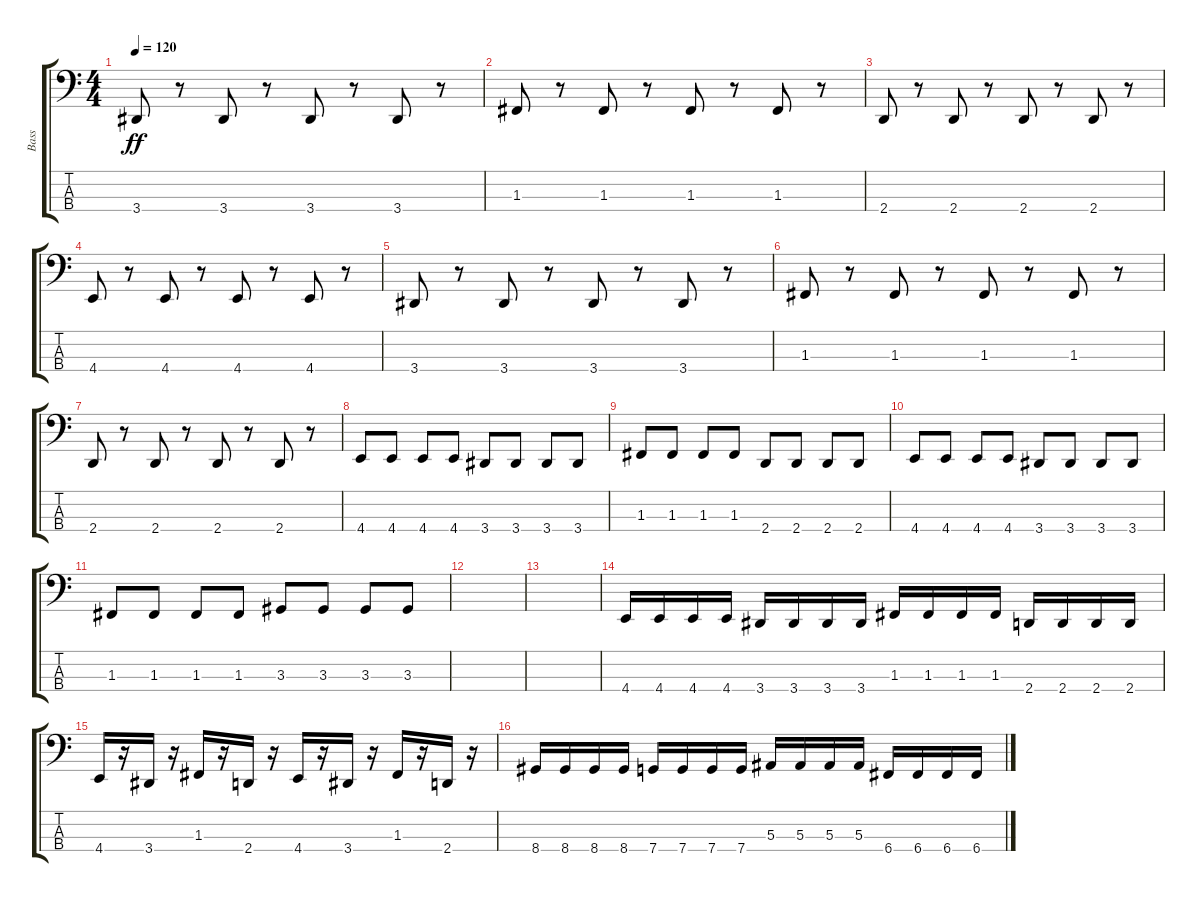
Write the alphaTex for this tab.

\track ("Bass" "Bass") {instrument electricbassfinger}
\staff {score tabs}
\tuning (Eb2 Bb1 F1 C1) {hide}
\ts (4 4)
\tempo 120
\clef f4
\ks c
3.4.8{dy ff} r.8 3.4.8 r.8 3.4.8 r.8 3.4.8 r.8 |
1.3.8 r.8 1.3.8 r.8 1.3.8 r.8 1.3.8 r.8 |
2.4.8 r.8 2.4.8 r.8 2.4.8 r.8 2.4.8 r.8 |
4.4.8 r.8 4.4.8 r.8 4.4.8 r.8 4.4.8 r.8 |
3.4.8 r.8 3.4.8 r.8 3.4.8 r.8 3.4.8 r.8 |
1.3.8 r.8 1.3.8 r.8 1.3.8 r.8 1.3.8 r.8 |
2.4.8 r.8 2.4.8 r.8 2.4.8 r.8 2.4.8 r.8 |
4.4.8 4.4.8 4.4.8 4.4.8 3.4.8 3.4.8 3.4.8 3.4.8 |
1.3.8 1.3.8 1.3.8 1.3.8 2.4.8 2.4.8 2.4.8 2.4.8 |
4.4.8 4.4.8 4.4.8 4.4.8 3.4.8 3.4.8 3.4.8 3.4.8 |
1.3.8 1.3.8 1.3.8 1.3.8 3.3.8 3.3.8 3.3.8 3.3.8 |
|
|
4.4.16 4.4.16 4.4.16 4.4.16 3.4.16 3.4.16 3.4.16 3.4.16 1.3.16 1.3.16 1.3.16 1.3.16 2.4.16 2.4.16 2.4.16 2.4.16 |
4.4.16 r.16 3.4.16 r.16 1.3.16 r.16 2.4.16 r.16 4.4.16 r.16 3.4.16 r.16 1.3.16 r.16 2.4.16 r.16 |
8.4.16 8.4.16 8.4.16 8.4.16 7.4.16 7.4.16 7.4.16 7.4.16 5.3.16 5.3.16 5.3.16 5.3.16 6.4.16 6.4.16 6.4.16 6.4.16
